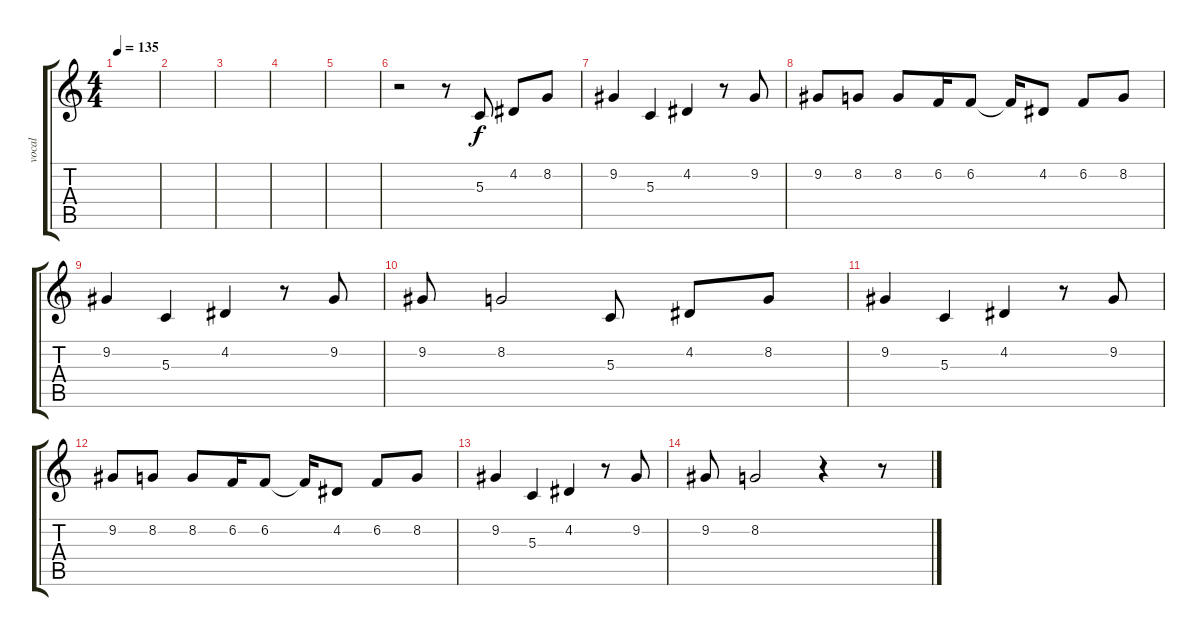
\track ("vocal" "vocal") {instrument tenorsax}
\staff {score tabs}
\tuning (E4 B3 G3 D3 A2 E2) {hide}
\ts (4 4)
\tempo 135
\clef g2
\ks c
|
|
|
|
|
r.2 r.8 5.3.8 4.2.8 8.2.8 |
9.2.4 5.3.4 4.2.4 r.8 9.2.8 |
9.2.8 8.2.8 8.2.8 6.2.16 6.2.8 6.2{t}.16 4.2.8 6.2.8 8.2.8 |
9.2.4 5.3.4 4.2.4 r.8 9.2.8 |
9.2.8 8.2.2 5.3.8 4.2.8 8.2.8 |
9.2.4 5.3.4 4.2.4 r.8 9.2.8 |
9.2.8 8.2.8 8.2.8 6.2.16 6.2.8 6.2{t}.16 4.2.8 6.2.8 8.2.8 |
9.2.4 5.3.4 4.2.4 r.8 9.2.8 |
9.2.8 8.2.2 r.4 r.8
